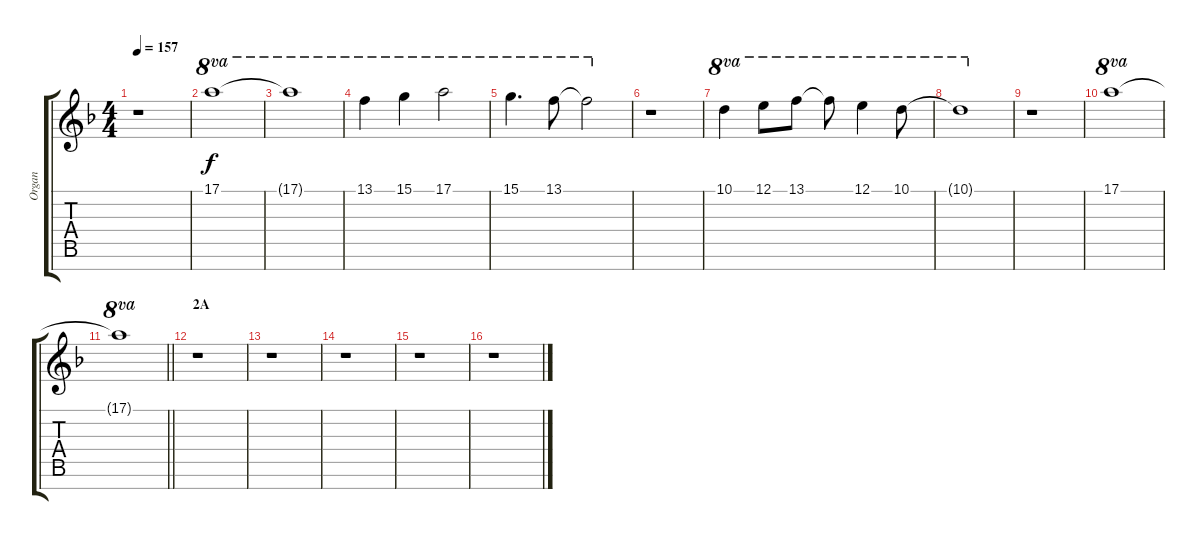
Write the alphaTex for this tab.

\track ("Organ" "Organ") {instrument rockorgan}
\staff {score tabs}
\tuning (E5 B4 G4 D4 A3 E3 B2) {hide}
\ts (4 4)
\tempo 157
\clef g2
\ks f
r.1{dy f} |
17.1.1{ot 8va} |
17.1{t}.1{ot 8va} |
13.1.4{ot 8va} 15.1.4{ot 8va} 17.1.2{ot 8va} |
15.1.4{d ot 8va} 13.1.8{ot 8va} 13.1{t}.2{ot 8va} |
r.1 |
10.1.4{ot 8va} 12.1.8{ot 8va} 13.1.8{ot 8va} 13.1{t}.8{ot 8va} 12.1.4{ot 8va} 10.1.8{ot 8va} |
10.1{t}.1{ot 8va} |
r.1 |
17.1.1{ot 8va} |
\barLineRight lightlight
17.1{t}.1{ot 8va} |
\section ("" "2A")
r.1 |
r.1 |
r.1 |
r.1 |
r.1
